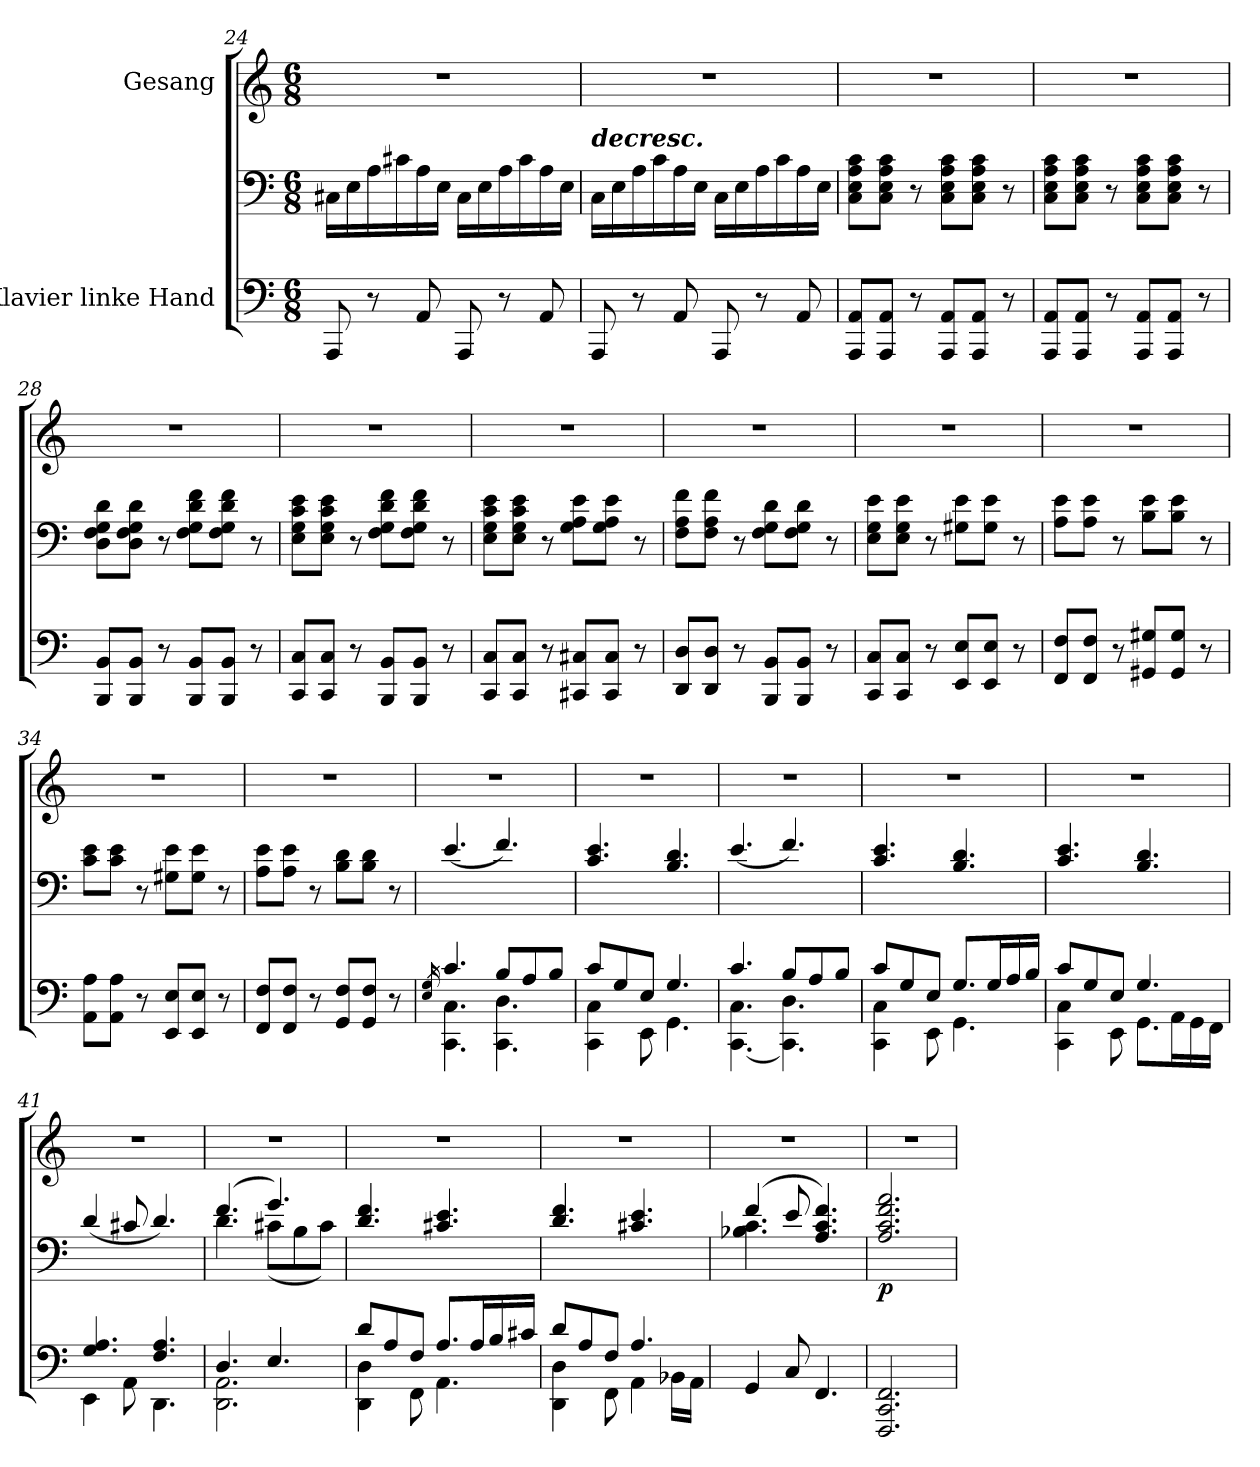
**kern	**kern	**dynam	**kern
*part2	*part2	*part2	*part1
*staff3	*staff2	*staff2/3	*staff1
*I"Klavier linke Hand	*	*	*I"Gesang
*clefF4	*clefF4	*	*clefG2
*k[]	*k[]	*	*k[]
*M6/8	*M6/8	*	*M6/8
=24	=24	=24	=24
8AAA/	16C#X\LL	.	2.r
.	16E\	.	.
8r	16A\	.	.
.	16c#X\	.	.
8AA/	16A\	.	.
.	16E\JJ	.	.
8AAA/	16C#\LL	.	.
.	16E\	.	.
8r	16A\	.	.
.	16c#\	.	.
8AA/	16A\	.	.
.	16E\JJ	.	.
!!LO:LB:g=z
=25	=25	=25	=25
!	!LO:TX:a:Bi:t=decresc.	!	!
8AAA/	16C\LL	.	2.r
.	16E\	.	.
8r	16A\	.	.
.	16c\	.	.
8AA/	16A\	.	.
.	16E\JJ	.	.
8AAA/	16C\LL	.	.
.	16E\	.	.
8r	16A\	.	.
.	16c\	.	.
8AA/	16A\	.	.
.	16E\JJ	.	.
=26	=26	=26	=26
8AAA/ 8AA/L	8C\ 8E\ 8A\ 8c\L	.	2.r
8AAA/ 8AA/J	8C\ 8E\ 8A\ 8c\J	.	.
8r	8r	.	.
8AAA/ 8AA/L	8C\ 8E\ 8A\ 8c\L	.	.
8AAA/ 8AA/J	8C\ 8E\ 8A\ 8c\J	.	.
8r	8r	.	.
=27	=27	=27	=27
8AAA/ 8AA/L	8C\ 8E\ 8A\ 8c\L	.	2.r
8AAA/ 8AA/J	8C\ 8E\ 8A\ 8c\J	.	.
8r	8r	.	.
8AAA/ 8AA/L	8C\ 8E\ 8A\ 8c\L	.	.
8AAA/ 8AA/J	8C\ 8E\ 8A\ 8c\J	.	.
8r	8r	.	.
!!LO:LB:g=z
=28	=28	=28	=28
8BBB/ 8BB/L	8D\ 8F\ 8G\ 8d\L	.	2.r
8BBB/ 8BB/J	8D\ 8F\ 8G\ 8d\J	.	.
8r	8r	.	.
8BBB/ 8BB/L	8F\ 8G\ 8d\ 8f\L	.	.
8BBB/ 8BB/J	8F\ 8G\ 8d\ 8f\J	.	.
8r	8r	.	.
=29	=29	=29	=29
8CC/ 8C/L	8E\ 8G\ 8c\ 8e\L	.	2.r
8CC/ 8C/J	8E\ 8G\ 8c\ 8e\J	.	.
8r	8r	.	.
8BBB/ 8BB/L	8F\ 8G\ 8d\ 8f\L	.	.
8BBB/ 8BB/J	8F\ 8G\ 8d\ 8f\J	.	.
8r	8r	.	.
!!LO:PB:g=z
=30	=30	=30	=30
8CC/ 8C/L	8E\ 8G\ 8c\ 8e\L	.	2.r
8CC/ 8C/J	8E\ 8G\ 8c\ 8e\J	.	.
8r	8r	.	.
8CC#X/ 8C#X/L	8G\ 8A\ 8e\L	.	.
8CC#/ 8C#/J	8G\ 8A\ 8e\J	.	.
8r	8r	.	.
=31	=31	=31	=31
8DD/ 8D/L	8F\ 8A\ 8f\L	.	2.r
8DD/ 8D/J	8F\ 8A\ 8f\J	.	.
8r	8r	.	.
8BBB/ 8BB/L	8F\ 8G\ 8d\L	.	.
8BBB/ 8BB/J	8F\ 8G\ 8d\J	.	.
8r	8r	.	.
=32	=32	=32	=32
8CC/ 8C/L	8E\ 8G\ 8e\L	.	2.r
8CC/ 8C/J	8E\ 8G\ 8e\J	.	.
8r	8r	.	.
8EE/ 8E/L	8G#X\ 8e\L	.	.
8EE/ 8E/J	8G#\ 8e\J	.	.
8r	8r	.	.
=33	=33	=33	=33
8FF/ 8F/L	8A\ 8e\L	.	2.r
8FF/ 8F/J	8A\ 8e\J	.	.
8r	8r	.	.
8GG#X/ 8G#X/L	8B\ 8e\L	.	.
8GG#/ 8G#/J	8B\ 8e\J	.	.
8r	8r	.	.
!!LO:LB:g=z
=34	=34	=34	=34
8AA\ 8A\L	8c\ 8e\L	.	2.r
8AA\ 8A\J	8c\ 8e\J	.	.
8r	8r	.	.
8EE/ 8E/L	8G#X\ 8e\L	.	.
8EE/ 8E/J	8G#\ 8e\J	.	.
8r	8r	.	.
=35	=35	=35	=35
8FF/ 8F/L	8A\ 8e\L	.	2.r
8FF/ 8F/J	8A\ 8e\J	.	.
8r	8r	.	.
8GG/ 8F/L	8B\ 8d\L	.	.
8GG/ 8F/J	8B\ 8d\J	.	.
8r	8r	.	.
!!LO:LB:g=z
=36	=36	=36	=36
16qE/ 16qG/	.	.	.
*^	*	*	*
4.c/	4.CC\ 4.C\	(4.e/	.	2.r
8B/L	4.CC\ 4.D\	4.f/)	.	.
8A/	.	.	.	.
8B/J	.	.	.	.
=37	=37	=37	=37	=37
8c/L	4CC\ 4C\	4.c/ 4.e/	.	2.r
8G/	.	.	.	.
8E/J	8EE\	.	.	.
4.G/	4.GG\	4.B/ 4.d/	.	.
=38	=38	=38	=38	=38
4.c/	[4.CC\ 4.C\	(4.e/	.	2.r
8B/L	4.CC\] 4.D\	4.f/)	.	.
8A/	.	.	.	.
8B/J	.	.	.	.
=39	=39	=39	=39	=39
8c/L	4CC\ 4C\	4.c/ 4.e/	.	2.r
8G/	.	.	.	.
8E/J	8EE\	.	.	.
8.G/L	4.GG\	4.B/ 4.d/	.	.
16G/L	.	.	.	.
16A/	.	.	.	.
16B/JJ	.	.	.	.
=40	=40	=40	=40	=40
8c/L	4CC\ 4C\	4.c/ 4.e/	.	2.r
8G/	.	.	.	.
8E/J	8EE\	.	.	.
4.G/	8.GG\L	4.B/ 4.d/	.	.
.	16AA\L	.	.	.
.	16GG\	.	.	.
.	16FF\JJ	.	.	.
!!LO:LB:g=z
=41	=41	=41	=41	=41
4.G/ 4.A/	4EE\	(4d/	.	2.r
.	8AA\	8c#X/	.	.
4.F/ 4.A/	4.DD\	4.d/)	.	.
!!LO:LB:g=z
=42	=42	=42	=42	=42
*	*	*^	*	*
4.D/	2.DD\ 2.AA\	(4.f/	4.d\	.	2.r
4.E/	.	4.g/)	(8c#X\L	.	.
.	.	.	8B\	.	.
.	.	.	8c#\J)	.	.
*	*	*v	*v	*	*
=43	=43	=43	=43	=43
8d/L	4DD\ 4D\	4.d/ 4.f/	.	2.r
8A/	.	.	.	.
8F/J	8FF\	.	.	.
8.A/L	4.AA\	4.c#X/ 4.e/	.	.
16A/L	.	.	.	.
16B/	.	.	.	.
16c#X/JJ	.	.	.	.
=44	=44	=44	=44	=44
8d/L	4DD\ 4D\	4.d/ 4.f/	.	2.r
8A/	.	.	.	.
8F/J	8FF\	.	.	.
4.A/	4AA\	4.c#X/ 4.e/	.	.
.	16BB-X\LL	.	.	.
.	16AA\JJ	.	.	.
*v	*v	*	*	*
=45	=45	=45	=45
*	*^	*	*
4GG/	(4f/	4.B-X\ 4.c\	.	2.r
8C/	8e/	.	.	.
4.FF/	4.A/ 4.c/ 4.f/)	4.ryy	.	.
=46	=46	=46	=46	=46
!	!	!	!LO:DY:b	!
*	*v	*v	*	*
2.FFF/ 2.CC/ 2.FF/	2.A/ 2.c/ 2.f/ 2.a/	p	2.r
=	=	=	=
*-	*-	*-	*-
